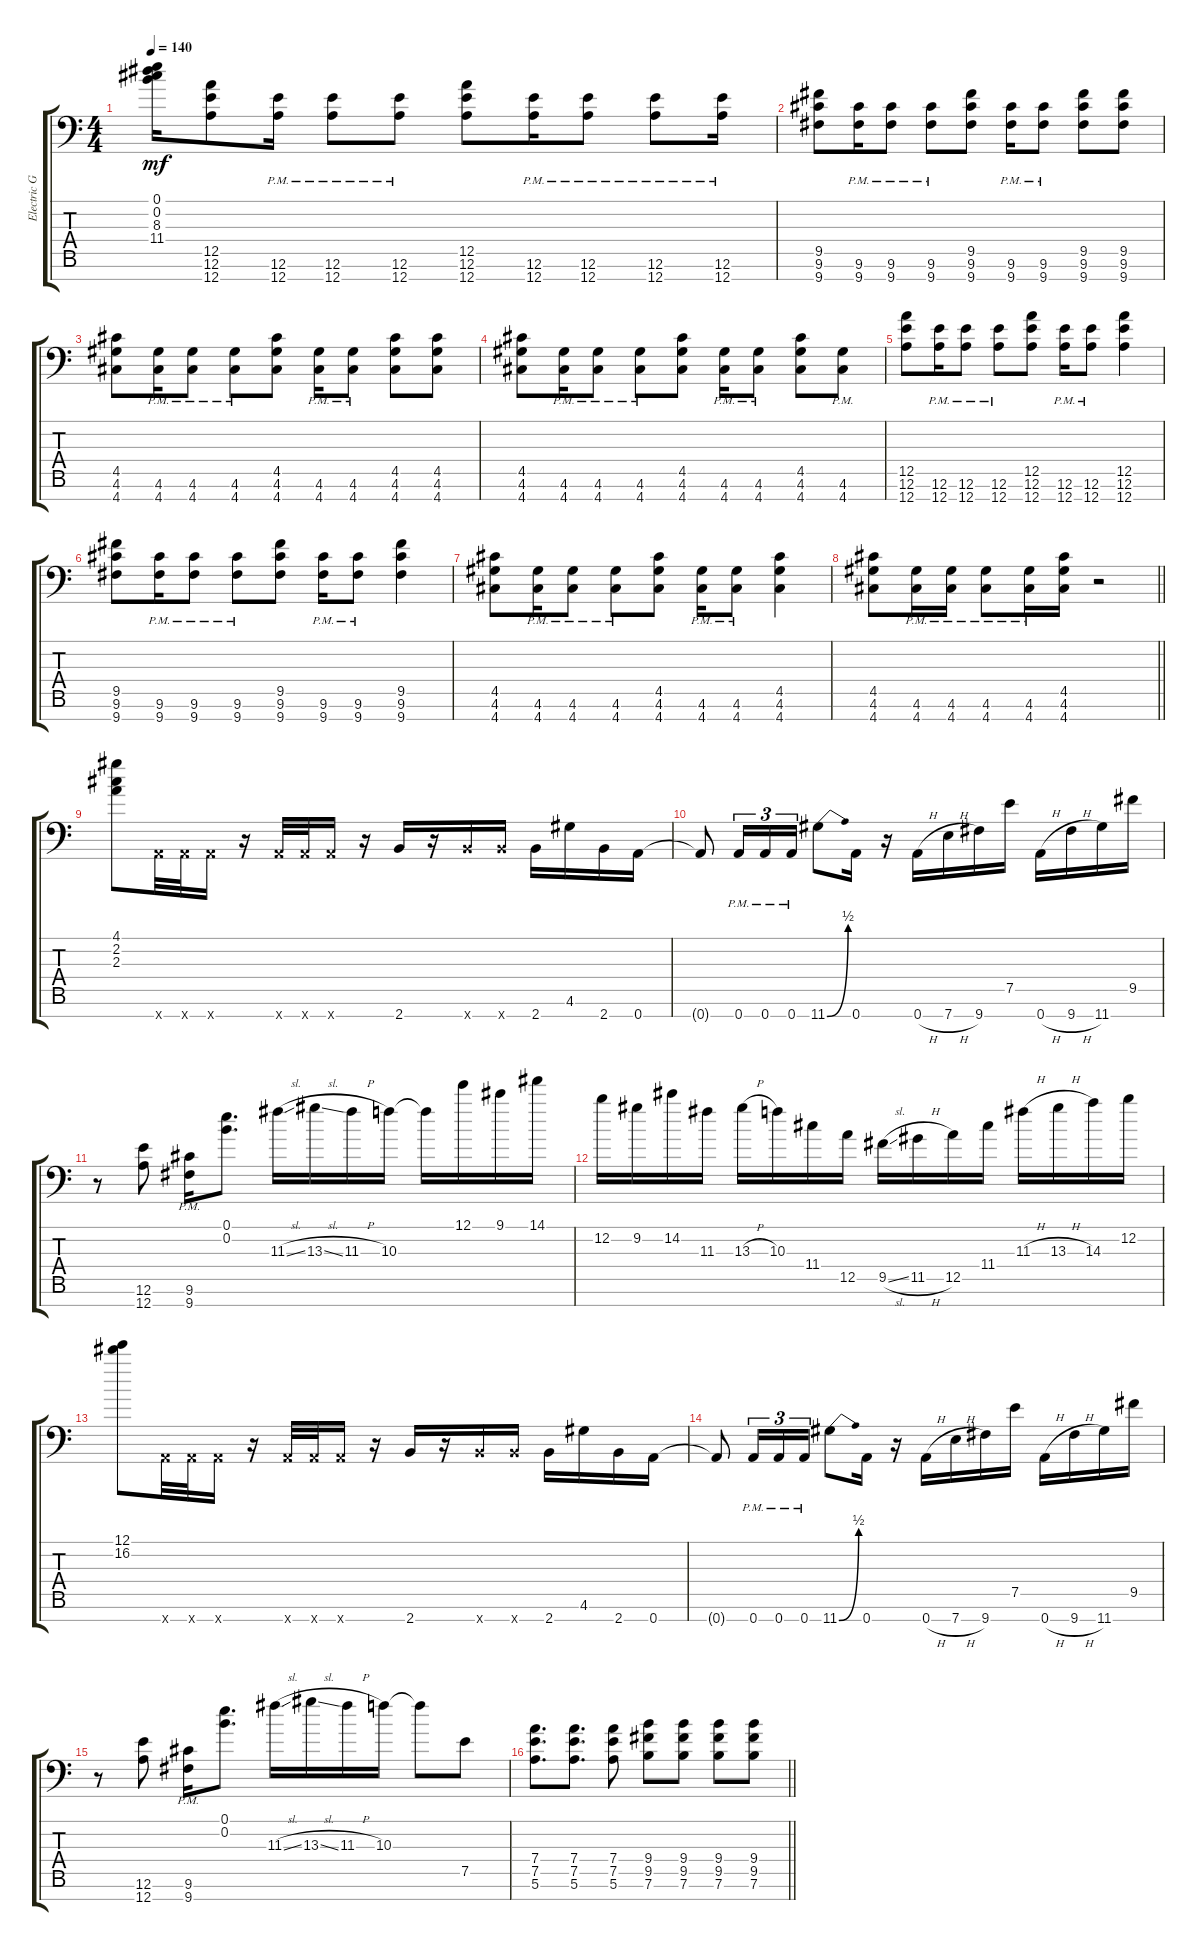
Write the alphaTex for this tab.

\track ("Electric Guitar" "Electric G") {instrument distortionguitar}
\staff {score tabs}
\tuning (E4 B3 G3 D3 A2 E2 A1) {hide}
\ts (4 4)
\tempo 140
\clef f4
\ks c
(0.1{t} 0.2{t} 8.3{t} 11.4{t}).16{dy mf} (12.5 12.6 12.7).8 (12.6{pm} 12.7{pm}).16 (12.6{pm} 12.7{pm}).8 (12.6{pm} 12.7{pm}).8 (12.5 12.6 12.7).8 (12.6{pm} 12.7{pm}).16 (12.6{pm} 12.7{pm}).8 (12.6{pm} 12.7{pm}).8 (12.6{pm} 12.7{pm}).16 |
(9.5 9.6 9.7).8 (9.6{pm} 9.7{pm}).16 (9.6{pm} 9.7{pm}).8 (9.6{pm} 9.7{pm}).8 (9.5 9.6 9.7).8 (9.6{pm} 9.7{pm}).16 (9.6{pm} 9.7{pm}).8 (9.5 9.6 9.7).8 (9.5 9.6 9.7).8 |
(4.5 4.6 4.7).8 (4.6{pm} 4.7{pm}).16 (4.6{pm} 4.7{pm}).8 (4.6{pm} 4.7{pm}).8 (4.5 4.6 4.7).8 (4.6{pm} 4.7{pm}).16 (4.6{pm} 4.7{pm}).8 (4.5 4.6 4.7).8 (4.5 4.6 4.7).8 |
(4.5 4.6 4.7).8 (4.6{pm} 4.7{pm}).16 (4.6{pm} 4.7{pm}).8 (4.6{pm} 4.7{pm}).8 (4.5 4.6 4.7).8 (4.6{pm} 4.7{pm}).16 (4.6{pm} 4.7{pm}).8 (4.5 4.6 4.7).8 (4.6{pm} 4.7{pm}).8 |
(12.5 12.6 12.7).8 (12.6{pm} 12.7{pm}).16 (12.6{pm} 12.7{pm}).8 (12.6{pm} 12.7{pm}).8 (12.5 12.6 12.7).8 (12.6{pm} 12.7{pm}).16 (12.6{pm} 12.7{pm}).8 (12.5 12.6 12.7).4 |
(9.5 9.6 9.7).8 (9.6{pm} 9.7{pm}).16 (9.6{pm} 9.7{pm}).8 (9.6{pm} 9.7{pm}).8 (9.5 9.6 9.7).8 (9.6{pm} 9.7{pm}).16 (9.6{pm} 9.7{pm}).8 (9.5 9.6 9.7).4 |
(4.5 4.6 4.7).8 (4.6{pm} 4.7{pm}).16 (4.6{pm} 4.7{pm}).8 (4.6{pm} 4.7{pm}).8 (4.5 4.6 4.7).8 (4.6{pm} 4.7{pm}).16 (4.6{pm} 4.7{pm}).8 (4.5 4.6 4.7).4 |
\barLineRight lightlight
(4.5 4.6 4.7).8 (4.6{pm} 4.7{pm}).16 (4.6{pm} 4.7{pm}).16 (4.6{pm} 4.7{pm}).8 (4.6{pm} 4.7{pm}).16 (4.5 4.6 4.7).16 r.2 |
(4.1 2.2 2.3).8 0.7{x}.32 0.7{x}.32 0.7{x}.16 r.16 0.7{x}.32 0.7{x}.32 0.7{x}.16 r.16 2.7.16 r.16 2.7{x}.16 2.7{x}.16 2.7.16 4.6.16 2.7.16 0.7.16 |
0.7{t}.8 0.7{pm}.16{tu (3 2)} 0.7{pm}.16{tu (3 2)} 0.7{pm}.16{tu (3 2)} 11.7{be (bend 0 0 60 2)}.8 0.7.16 r.16 0.7{h}.16 7.7{h}.16 9.7.16 7.5.16 0.7{h}.16 9.7{h}.16 11.7.16 9.5.16 |
r.8 (12.6 12.7).8 (9.6{pm} 9.7{pm}).16 (0.1 0.2).8{d} 11.3{sl}.16 13.3{sl}.16 11.3{h}.16 10.3.16 10.3{t}.16 12.1.16 9.1.16 14.1.16 |
12.2.16 9.2.16 14.2.16 11.3.16 13.3{h}.16 10.3.16 11.4.16 12.5.16 9.5{sl}.16 11.5{h}.16 12.5.16 11.4.16 11.3{h}.16 13.3{h}.16 14.3.16 12.2.16 |
(12.1 16.2).8 0.7{x}.32 0.7{x}.32 0.7{x}.16 r.16 0.7{x}.32 0.7{x}.32 0.7{x}.16 r.16 2.7.16 r.16 2.7{x}.16 2.7{x}.16 2.7.16 4.6.16 2.7.16 0.7.16 |
0.7{t}.8 0.7{pm}.16{tu (3 2)} 0.7{pm}.16{tu (3 2)} 0.7{pm}.16{tu (3 2)} 11.7{be (bend 0 0 60 2)}.8 0.7.16 r.16 0.7{h}.16 7.7{h}.16 9.7.16 7.5.16 0.7{h}.16 9.7{h}.16 11.7.16 9.5.16 |
r.8 (12.6 12.7).8 (9.6{pm} 9.7{pm}).16 (0.1 0.2).8{d} 11.3{sl}.16 13.3{sl}.16 11.3{h}.16 10.3.16 10.3{t}.8 7.5.8 |
\barLineRight lightlight
(7.4 7.5 5.6).8{d} (7.4 7.5 5.6).8{d} (7.4 7.5 5.6).8 (9.4 9.5 7.6).8 (9.4 9.5 7.6).8 (9.4 9.5 7.6).8 (9.4 9.5 7.6).8
